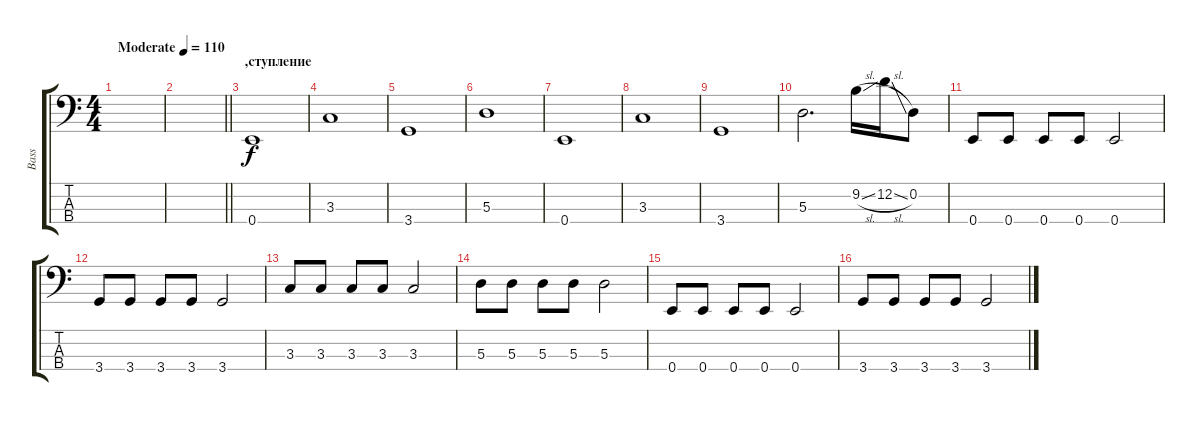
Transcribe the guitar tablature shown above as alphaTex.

\track ("Bass" "Bass") {instrument electricbassfinger bank 237}
\staff {score tabs}
\tuning (G2 D2 A1 E1) {hide}
\ts (4 4)
\tempo (110 "Moderate")
\clef f4
\ks c
|
\barLineRight lightlight
|
\section ("" "‚ступление")
0.4.1 |
3.3.1 |
3.4.1 |
5.3.1 |
0.4.1 |
3.3.1 |
3.4.1 |
5.3.2{d} 9.2{sl}.16 12.2{sl}.16 0.2.8 |
0.4.8 0.4.8 0.4.8 0.4.8 0.4.2 |
3.4.8 3.4.8 3.4.8 3.4.8 3.4.2 |
3.3.8 3.3.8 3.3.8 3.3.8 3.3.2 |
5.3.8 5.3.8 5.3.8 5.3.8 5.3.2 |
0.4.8 0.4.8 0.4.8 0.4.8 0.4.2 |
3.4.8 3.4.8 3.4.8 3.4.8 3.4.2
